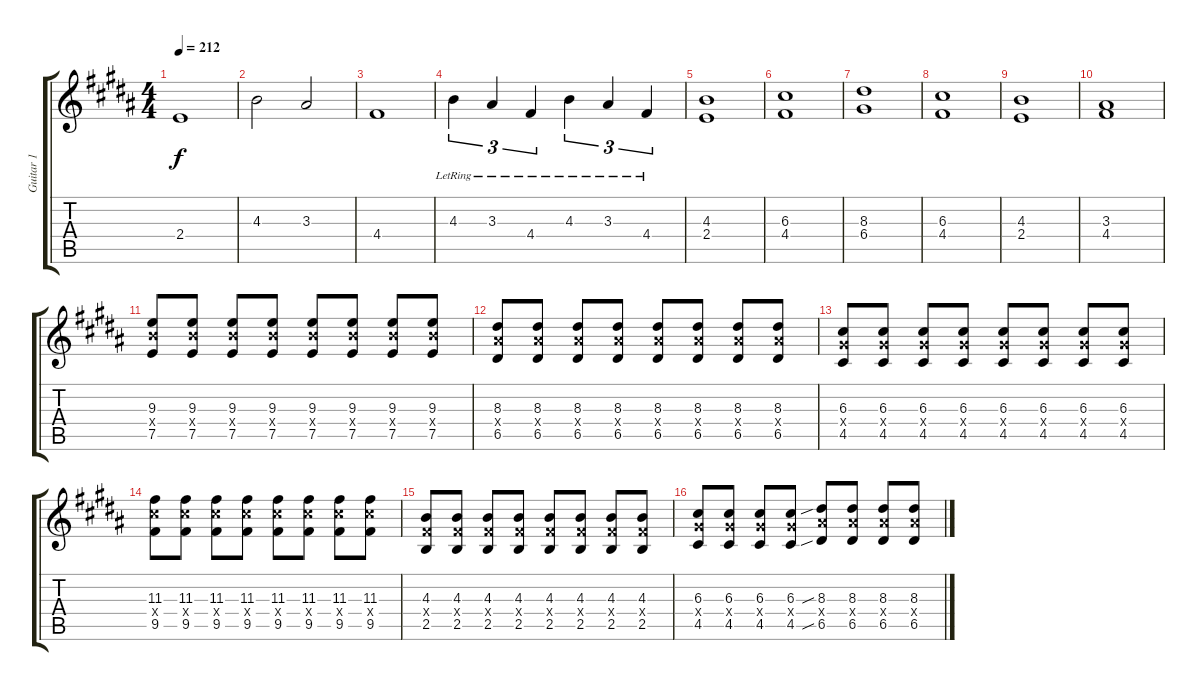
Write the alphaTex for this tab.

\track ("Guitar 1" "Guitar 1") {instrument distortionguitar}
\staff {score tabs}
\tuning (E4 B3 G3 D3 A2 E2) {hide}
\ts (4 4)
\tempo 212
\clef g2
\ks b
2.4.1{dy f} |
\ks g#minor
4.3.2 3.3.2 |
4.4.1 |
4.3{lr}.4{tu (3 2)} 3.3{lr}.4{tu (3 2)} 4.4{lr}.4{tu (3 2)} 4.3{lr}.4{tu (3 2)} 3.3{lr}.4{tu (3 2)} 4.4{lr}.4{tu (3 2)} |
\ks b
(4.3 2.4).1 |
\ks g#minor
(6.3 4.4).1 |
(8.3 6.4).1 |
(6.3 4.4).1 |
\ks b
(4.3 2.4).1 |
\ks g#minor
(3.3 4.4).1 |
(9.3 9.4{x} 7.5).8 (9.3 9.4{x} 7.5).8 (9.3 9.4{x} 7.5).8 (9.3 9.4{x} 7.5).8 (9.3 9.4{x} 7.5).8 (9.3 9.4{x} 7.5).8 (9.3 9.4{x} 7.5).8 (9.3 9.4{x} 7.5).8 |
(8.3 8.4{x} 6.5).8 (8.3 8.4{x} 6.5).8 (8.3 8.4{x} 6.5).8 (8.3 8.4{x} 6.5).8 (8.3 8.4{x} 6.5).8 (8.3 8.4{x} 6.5).8 (8.3 8.4{x} 6.5).8 (8.3 8.4{x} 6.5).8 |
\ks b
(6.3 6.4{x} 4.5).8 (6.3 6.4{x} 4.5).8 (6.3 6.4{x} 4.5).8 (6.3 6.4{x} 4.5).8 (6.3 6.4{x} 4.5).8 (6.3 6.4{x} 4.5).8 (6.3 6.4{x} 4.5).8 (6.3 6.4{x} 4.5).8 |
\ks g#minor
(11.3 11.4{x} 9.5).8 (11.3 11.4{x} 9.5).8 (11.3 11.4{x} 9.5).8 (11.3 11.4{x} 9.5).8 (11.3 11.4{x} 9.5).8 (11.3 11.4{x} 9.5).8 (11.3 11.4{x} 9.5).8 (11.3 11.4{x} 9.5).8 |
(4.3 4.4{x} 2.5).8 (4.3 4.4{x} 2.5).8 (4.3 4.4{x} 2.5).8 (4.3 4.4{x} 2.5).8 (4.3 4.4{x} 2.5).8 (4.3 4.4{x} 2.5).8 (4.3 4.4{x} 2.5).8 (4.3 4.4{x} 2.5).8 |
(6.3 6.4{x} 4.5).8 (6.3 6.4{x} 4.5).8 (6.3 6.4{x} 4.5).8 (6.3 6.4{x} 4.5).8 (8.3{sib} 8.4{x} 6.5{sib}).8 (8.3 8.4{x} 6.5).8 (8.3 8.4{x} 6.5).8 (8.3 8.4{x} 6.5).8
